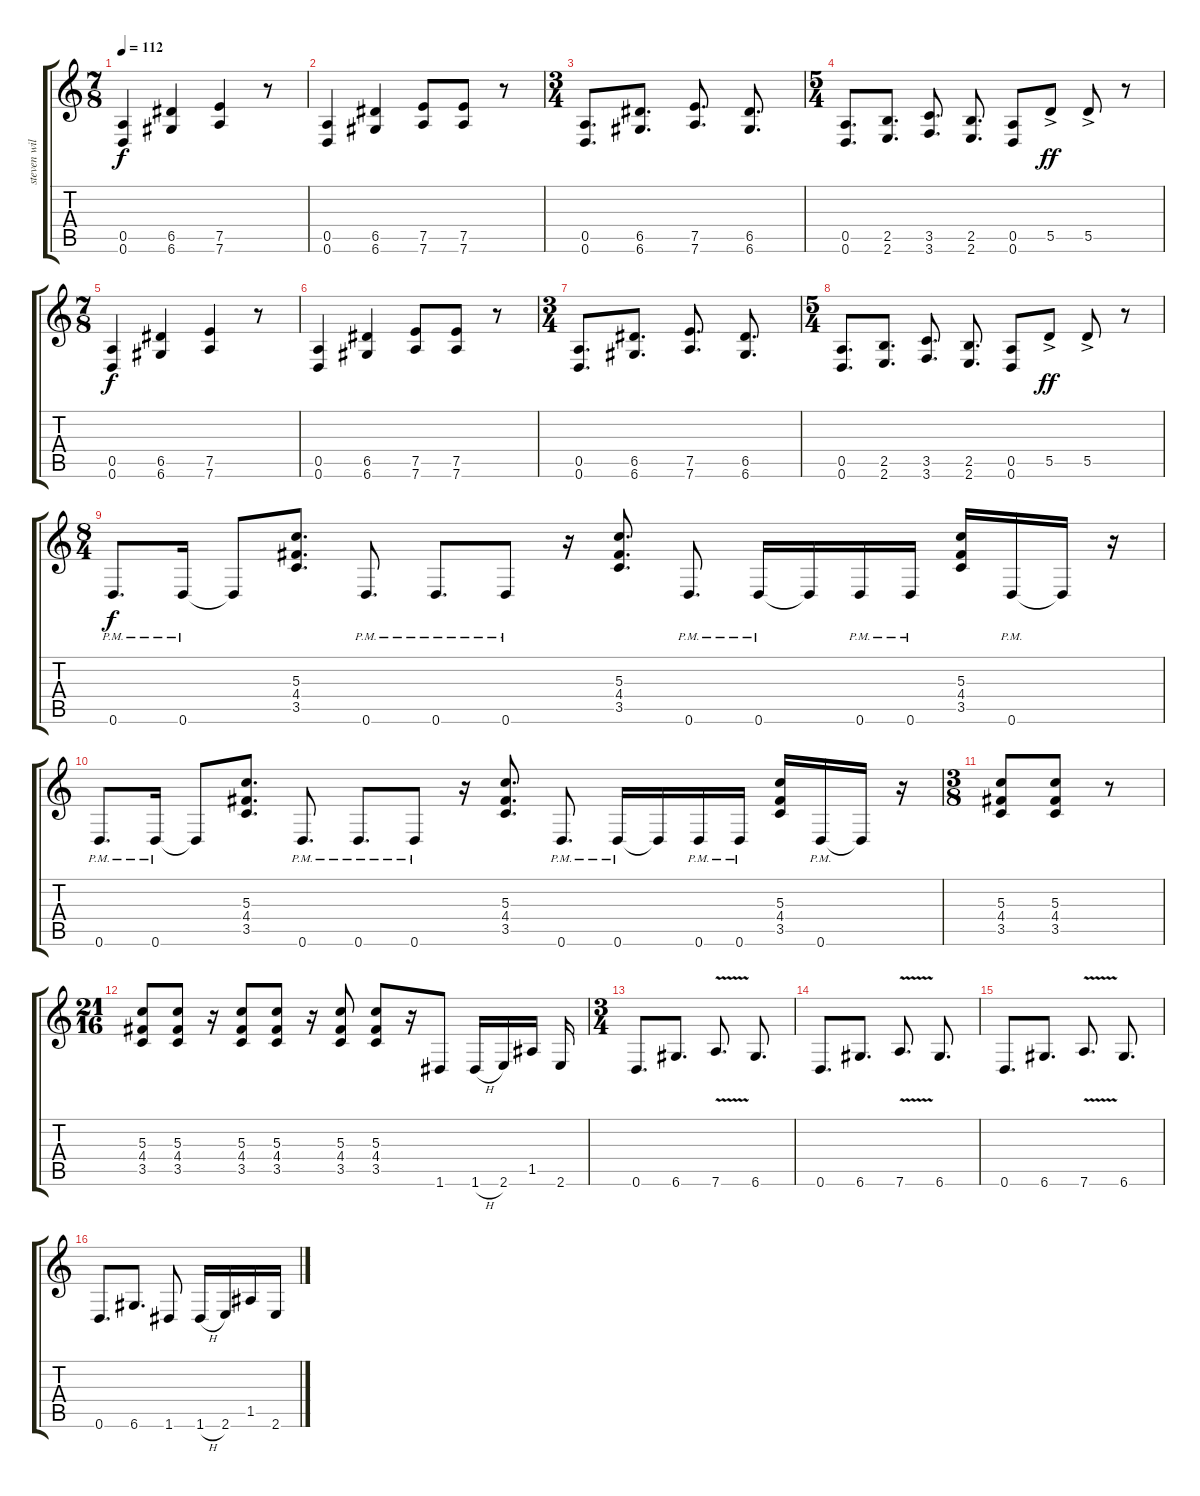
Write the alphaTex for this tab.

\track ("steven wilson" "steven wil") {instrument overdrivenguitar}
\staff {score tabs}
\tuning (E4 B3 G3 D3 A2 D2) {hide}
\ts (7 8)
\tempo 112
\clef g2
\ks c
(0.5 0.6).4{dy f} (6.5 6.6).4 (7.5 7.6).4 r.8 |
(0.5 0.6).4 (6.5 6.6).4 (7.5 7.6).8 (7.5 7.6).8 r.8 |
\ts (3 4)
(0.5 0.6).8{d} (6.5 6.6).8{d} (7.5 7.6).8{d} (6.5 6.6).8{d} |
\ts (5 4)
(0.5 0.6).8{d} (2.5 2.6).8{d} (3.5 3.6).8{d} (2.5 2.6).8{d} (0.5 0.6).8 5.5{ac}.8{dy ff} 5.5{ac}.8 r.8 |
\ts (7 8)
(0.5 0.6).4{dy f} (6.5 6.6).4 (7.5 7.6).4 r.8 |
(0.5 0.6).4 (6.5 6.6).4 (7.5 7.6).8 (7.5 7.6).8 r.8 |
\ts (3 4)
(0.5 0.6).8{d} (6.5 6.6).8{d} (7.5 7.6).8{d} (6.5 6.6).8{d} |
\ts (5 4)
(0.5 0.6).8{d} (2.5 2.6).8{d} (3.5 3.6).8{d} (2.5 2.6).8{d} (0.5 0.6).8 5.5{ac}.8{dy ff} 5.5{ac}.8 r.8 |
\ts (8 4)
0.6{pm}.8{d dy f} 0.6{pm}.16 0.6{t}.8 (5.3 4.4 3.5).8{d} 0.6{pm}.8{d} 0.6{pm}.8{d} 0.6{pm}.8 r.16 (5.3 4.4 3.5).8{d} 0.6{pm}.8{d} 0.6{pm}.16 0.6{t}.16 0.6{pm}.16 0.6{pm}.16 (5.3 4.4 3.5).16 0.6{pm}.16 0.6{t}.16 r.16 |
0.6{pm}.8{d} 0.6{pm}.16 0.6{t}.8 (5.3 4.4 3.5).8{d} 0.6{pm}.8{d} 0.6{pm}.8{d} 0.6{pm}.8 r.16 (5.3 4.4 3.5).8{d} 0.6{pm}.8{d} 0.6{pm}.16 0.6{t}.16 0.6{pm}.16 0.6{pm}.16 (5.3 4.4 3.5).16 0.6{pm}.16 0.6{t}.16 r.16 |
\ts (3 8)
(5.3 4.4 3.5).8 (5.3 4.4 3.5).8 r.8 |
\ts (21 16)
(5.3 4.4 3.5).8 (5.3 4.4 3.5).8 r.16 (5.3 4.4 3.5).8 (5.3 4.4 3.5).8 r.16 (5.3 4.4 3.5).8 (5.3 4.4 3.5).8 r.16 1.6.8 1.6{h}.16 2.6.16 1.5.16 2.6.16 |
\ts (3 4)
0.6.8{d} 6.6.8{d} 7.6{v}.8{d} 6.6.8{d} |
0.6.8{d} 6.6.8{d} 7.6{v}.8{d} 6.6.8{d} |
0.6.8{d} 6.6.8{d} 7.6{v}.8{d} 6.6.8{d} |
0.6.8{d} 6.6.8{d} 1.6.8 1.6{h}.16 2.6.16 1.5.16 2.6.16
